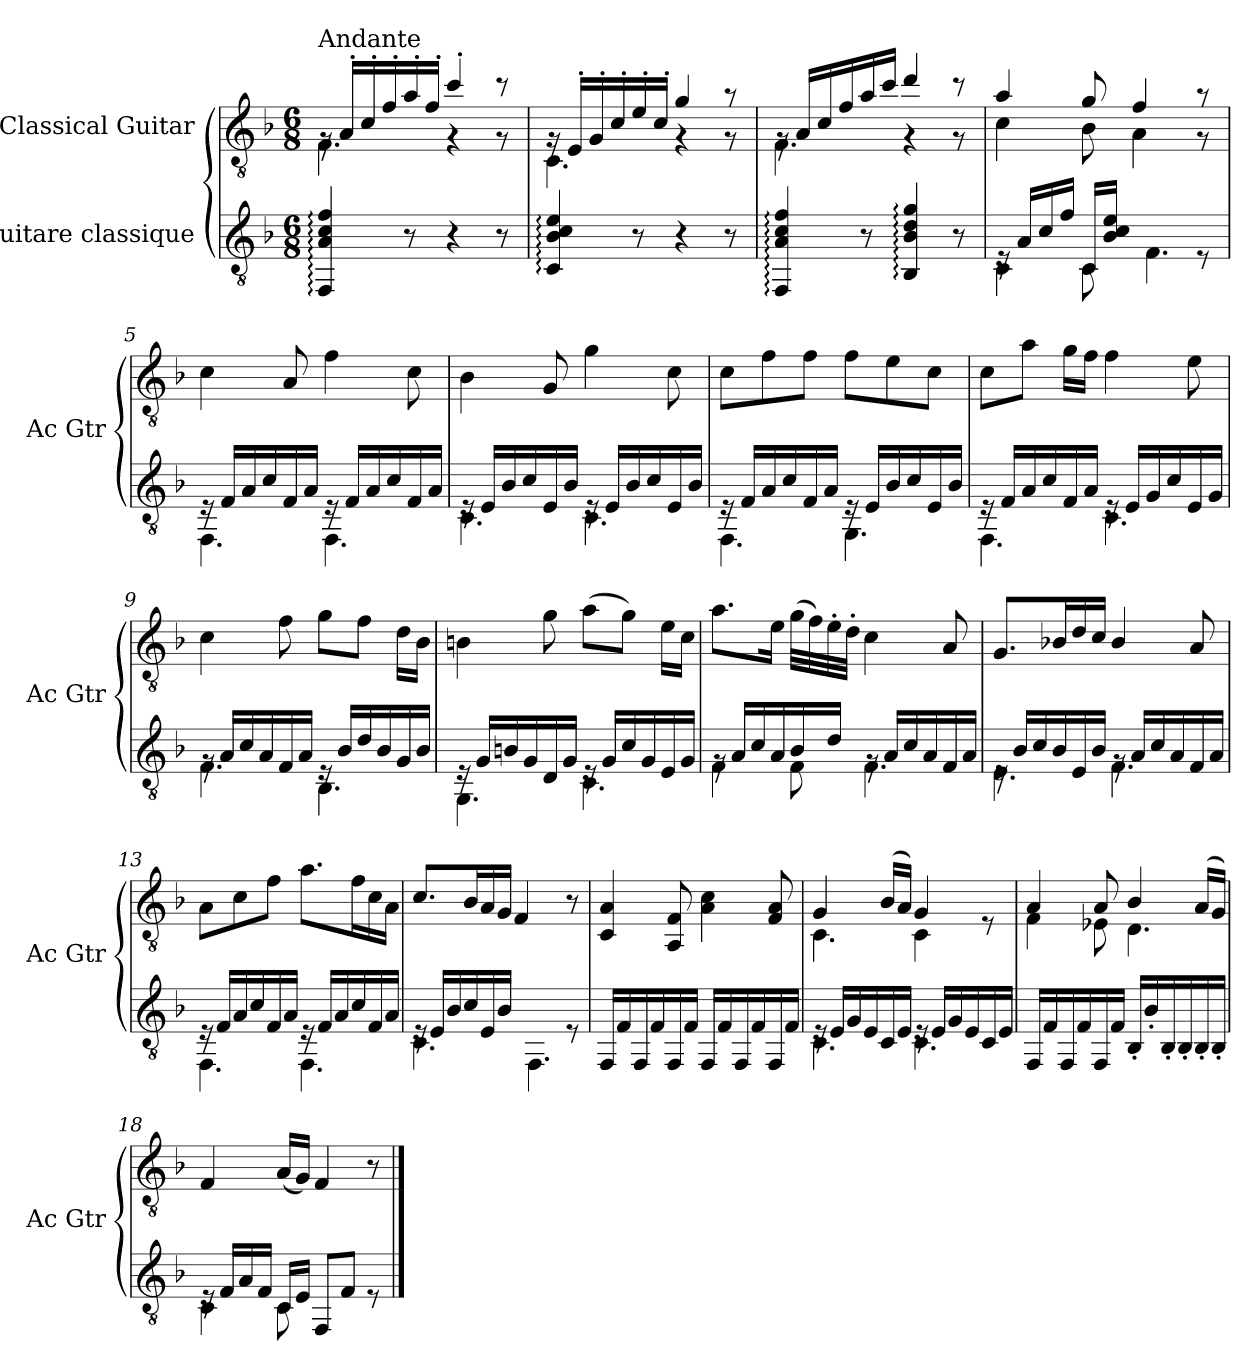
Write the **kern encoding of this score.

**kern	**kern
*part2	*part1
*staff2	*staff1
*I"Guitare classique	*I"Classical Guitar
*	*I'Ac Gtr
*clefGv2	*clefGv2
*k[b-]	*k[b-]
*M6/8	*M6/8
*MM54	*MM54
=1	=1
*	*^
!	!LO:TX:a:t=Andante	!
4FF/: 4A/: 4c/: 4f/:	16rG	4.F\
.	16A'/LL	.
.	16c'/	.
.	16f'/	.
8r	16a'/	.
.	16f'/JJ	.
4r	4cc'/	4rG
8r	8r	8rG
=2	=2	=2
4C/: 4B-/: 4c/: 4e/:	16rG	4.C\
.	16E'/LL	.
.	16G'/	.
.	16c'/	.
8r	16e'/	.
.	16c'/JJ	.
4r	4g/	4rG
8r	8r	8rG
=3	=3	=3
4FF/: 4A/: 4c/: 4f/:	16rG	4.F\
.	16A/LL	.
.	16c/	.
.	16f/	.
8r	16a/	.
.	16cc/JJ	.
4BB-/: 4B-/: 4d/: 4g/:	4dd/	4r
8r	8r	8r
=4	=4	=4
*^	*	*
16rE	4C\	4a/	4c\
16A/LL	.	.	.
16c/	.	.	.
16f/JJ	.	.	.
16C/LL	8C\	8g/	8B-\
16B-/ 16c/ 16e/JJ	.	.	.
8F/Lyy	4.F\	4f/	4A\
8A/ 8c/ 8f/J	.	.	.
8rE	.	8r	8r
*	*	*v	*v
!!LO:LB:g=z
=5	=5	=5
16rE	4.FF\	4c\
16F/LL	.	.
16A/	.	.
16c/	.	.
16F/	.	8A/
16A/JJ	.	.
16rE	4.FF\	4f\
16F/LL	.	.
16A/	.	.
16c/	.	.
16F/	.	8c\
16A/JJ	.	.
=6	=6	=6
16rE	4.C\	4B-\
16E/LL	.	.
16B-/	.	.
16c/	.	.
16E/	.	8G/
16B-/JJ	.	.
16rE	4.C\	4g\
16E/LL	.	.
16B-/	.	.
16c/	.	.
16E/	.	8c\
16B-/JJ	.	.
=7	=7	=7
16rE	4.FF\	8c\L
16F/LL	.	.
16A/	.	8f\
16c/	.	.
16F/	.	8f\J
16A/JJ	.	.
16rE	4.GG\	8f\L
16E/LL	.	.
16B-/	.	8e\
16c/	.	.
16E/	.	8c\J
16B-/JJ	.	.
=8	=8	=8
16rE	4.FF\	8c\L
16F/LL	.	.
16A/	.	8a\J
16c/	.	.
16F/	.	16g\LL
16A/JJ	.	16f\JJ
16rE	4.C\	4f\
16E/LL	.	.
16G/	.	.
16c/	.	.
16E/	.	8e\
16G/JJ	.	.
!!LO:LB:g=z
=9	=9	=9
16rG	4.F\	4c\
16A/LL	.	.
16c/	.	.
16A/	.	.
16F/	.	8f\
16A/JJ	.	.
16rE	4.BB-\	8g\L
16B-/LL	.	.
16d/	.	8f\J
16B-/	.	.
16G/	.	16d\LL
16B-/JJ	.	16B-\JJ
=10	=10	=10
16rE	4.GG\	4Bn\
16G/LL	.	.
16Bn/	.	.
16G/	.	.
16D/	.	8g\
16G/JJ	.	.
16rE	4.C\	(>8a\L
16G/LL	.	.
16c/	.	8g\J)
16G/	.	.
16E/	.	16e\LL
16G/JJ	.	16c\JJ
=11	=11	=11
16rG	4F\	8.a\L
16A/LL	.	.
16c/	.	.
16A/	.	16e\Jk
16B-/	8F\	(>32g\LLL
.	.	32f\)
16d/JJ	.	32e'\
.	.	32d'\JJJ
16rG	4.F\	4c\
16A/LL	.	.
16c/	.	.
16A/	.	.
16F/	.	8A/
16A/JJ	.	.
=12	=12	=12
16rE	4.E\	8.G/L
16B-/LL	.	.
16c/	.	.
16B-/	.	16B-X/L
16E/	.	16d/
16B-/JJ	.	16c/JJ
16rG	4.F\	4B-/
16A/LL	.	.
16c/	.	.
16A/	.	.
16F/	.	8A/
16A/JJ	.	.
!!LO:LB:g=z
=13	=13	=13
16rE	4.FF\	8A\L
16F/LL	.	.
16A/	.	8c\
16c/	.	.
16F/	.	8f\J
16A/JJ	.	.
16rE	4.FF\	8.a\L
16F/LL	.	.
16A/	.	.
16c/	.	16f\L
16F/	.	16c\
16A/JJ	.	16A\JJ
=14	=14	=14
16rE	4.C\	8.c/L
16E/LL	.	.
16B-/	.	.
16c/	.	16B-/L
16E/	.	16A/
16B-/JJ	.	16G/JJ
8FF/Lyy	4.FF\	4F/
8F/ 8A/ 8c/J	.	.
8rE	.	8r
*v	*v	*
=15	=15
16FF/LL	4C/ 4A/
16F/	.
16FF/	.
16F/	.
16FF/	8AA/ 8F/
16F/JJ	.
16FF/LL	4A\ 4c\
16F/	.
16FF/	.
16F/	.
16FF/	8F/ 8A/
16F/JJ	.
=16	=16
*^	*^
16rE	4.C\	4G/	4.C\
16E/LL	.	.	.
16G/	.	.	.
16E/	.	.	.
16C/	.	(<16B-/LL	.
16E/JJ	.	16A/JJ)	.
16rE	4.C\	4G/	4C\
16E/LL	.	.	.
16G/	.	.	.
16E/	.	.	.
16C/	.	8rE	8rfyy
16E/JJ	.	.	.
*v	*v	*	*
!!LO:LB:g=z	!!
=17	=17	=17
16FF/LL	4A/	4F\
16F/	.	.
16FF/	.	.
16F/	.	.
16FF/	8A/	8E-X\
16F/JJ	.	.
16BB-'/LL	4B-/	4.D\
16B-'/	.	.
16BB-'/	.	.
16BB-'/	.	.
16BB-'/	(<16A/LL	.
16BB-'/JJ	16G/JJ)	.
*	*v	*v
=18	=18
*^	*
16rE	4C\	4F/
16F/LL	.	.
16A/	.	.
16F/JJ	.	.
16C/LL	8C\	(<16A/LL
16E/JJ	.	16G/JJ)
8FF/L	4.ryy	4F/
8F/J	.	.
8rE	.	8r
*v	*v	*
==	==
*-	*-
